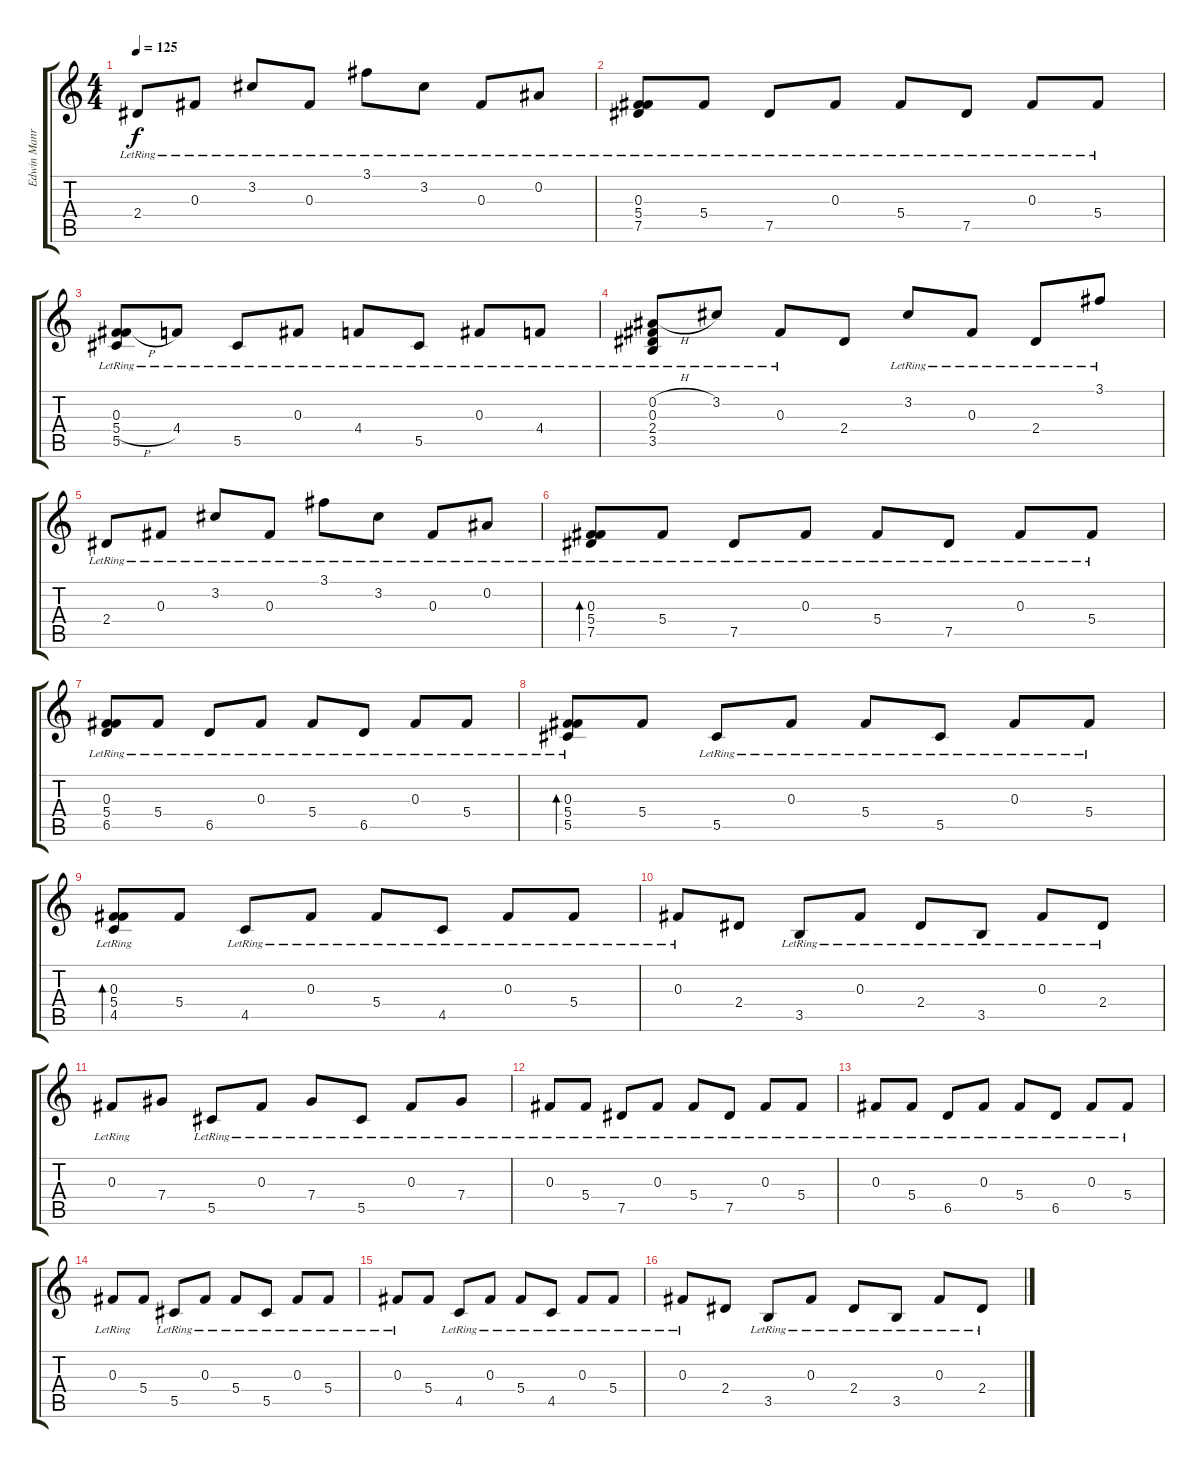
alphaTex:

\track ("Edwin Manrique" "Edwin Manr") {instrument distortionguitar}
\staff {score tabs}
\tuning (Eb4 Bb3 Gb3 Db3 Ab2 Eb2) {hide}
\ts (4 4)
\tempo 125
\clef g2
\ks c
2.4{lr}.8{dy f} 0.3{lr}.8 3.2{lr}.8 0.3{lr}.8 3.1{lr}.8 3.2{lr}.8 0.3{lr}.8 0.2{lr}.8 |
(0.3{lr} 5.4{lr} 7.5{lr}).8 5.4{lr}.8 7.5{lr}.8 0.3{lr}.8 5.4{lr}.8 7.5{lr}.8 0.3{lr}.8 5.4{lr}.8 |
(0.3{lr} 5.4{h} 5.5{lr}).8 4.4{lr}.8 5.5{lr}.8 0.3{lr}.8 4.4{lr}.8 5.5{lr}.8 0.3{lr}.8 4.4{lr}.8 |
(0.2{h} 0.3{lr} 2.4{lr} 3.5{lr}).8 3.2{lr}.8 0.3{lr}.8 2.4.8 3.2{lr}.8 0.3{lr}.8 2.4{lr}.8 3.1{lr}.8 |
2.4{lr}.8 0.3{lr}.8 3.2{lr}.8 0.3{lr}.8 3.1{lr}.8 3.2{lr}.8 0.3{lr}.8 0.2{lr}.8 |
(0.3{lr} 5.4{lr} 7.5{lr}).8{bd 60} 5.4{lr}.8 7.5{lr}.8 0.3{lr}.8 5.4{lr}.8 7.5{lr}.8 0.3{lr}.8 5.4{lr}.8 |
(0.3{lr} 5.4{lr} 6.5{lr}).8 5.4{lr}.8 6.5{lr}.8 0.3{lr}.8 5.4{lr}.8 6.5{lr}.8 0.3{lr}.8 5.4{lr}.8 |
(0.3{lr} 5.4{lr} 5.5{lr}).8{bd 60} 5.4.8 5.5{lr}.8 0.3{lr}.8 5.4{lr}.8 5.5{lr}.8 0.3{lr}.8 5.4{lr}.8 |
(0.3{lr} 5.4{lr} 4.5{lr}).8{bd 60} 5.4.8 4.5{lr}.8 0.3{lr}.8 5.4{lr}.8 4.5{lr}.8 0.3{lr}.8 5.4{lr}.8 |
0.3{lr}.8 2.4.8 3.5{lr}.8 0.3{lr}.8 2.4{lr}.8 3.5{lr}.8 0.3{lr}.8 2.4{lr}.8 |
0.3{lr}.8 7.4.8 5.5{lr}.8 0.3{lr}.8 7.4{lr}.8 5.5{lr}.8 0.3{lr}.8 7.4{lr}.8 |
0.3{lr}.8 5.4{lr}.8 7.5{lr}.8 0.3{lr}.8 5.4{lr}.8 7.5{lr}.8 0.3{lr}.8 5.4{lr}.8 |
0.3{lr}.8 5.4{lr}.8 6.5{lr}.8 0.3{lr}.8 5.4{lr}.8 6.5{lr}.8 0.3{lr}.8 5.4{lr}.8 |
0.3{lr}.8 5.4.8 5.5{lr}.8 0.3{lr}.8 5.4{lr}.8 5.5{lr}.8 0.3{lr}.8 5.4{lr}.8 |
0.3{lr}.8 5.4.8 4.5{lr}.8 0.3{lr}.8 5.4{lr}.8 4.5{lr}.8 0.3{lr}.8 5.4{lr}.8 |
0.3{lr}.8 2.4.8 3.5{lr}.8 0.3{lr}.8 2.4{lr}.8 3.5{lr}.8 0.3{lr}.8 2.4{lr}.8
